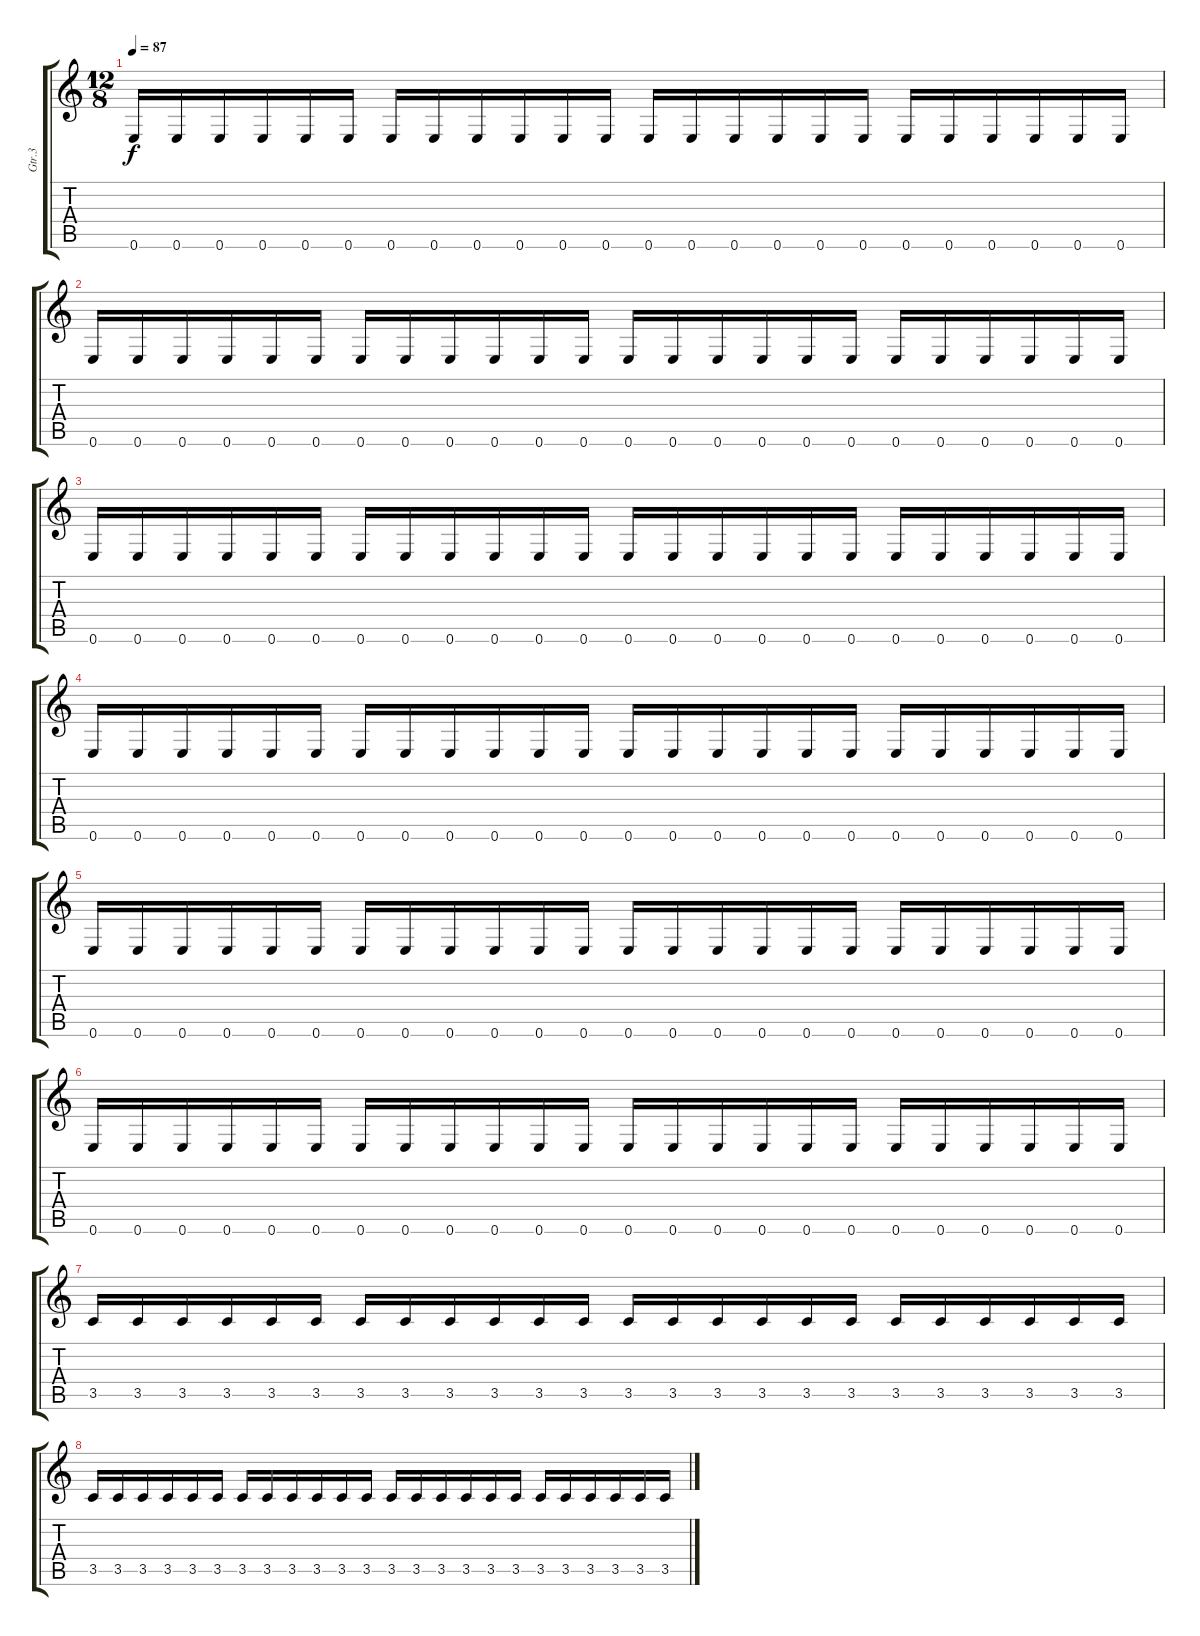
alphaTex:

\track ("Gtr.3" "Gtr.3") {instrument electricguitarclean}
\staff {score tabs}
\tuning (E4 B3 G3 D3 A2 E2) {hide}
\ts (12 8)
\tempo 87
\clef g2
\ks c
0.6.16{dy f} 0.6.16 0.6.16 0.6.16 0.6.16 0.6.16 0.6.16 0.6.16 0.6.16 0.6.16 0.6.16 0.6.16 0.6.16 0.6.16 0.6.16 0.6.16 0.6.16 0.6.16 0.6.16 0.6.16 0.6.16 0.6.16 0.6.16 0.6.16 |
0.6.16 0.6.16 0.6.16 0.6.16 0.6.16 0.6.16 0.6.16 0.6.16 0.6.16 0.6.16 0.6.16 0.6.16 0.6.16 0.6.16 0.6.16 0.6.16 0.6.16 0.6.16 0.6.16 0.6.16 0.6.16 0.6.16 0.6.16 0.6.16 |
0.6.16 0.6.16 0.6.16 0.6.16 0.6.16 0.6.16 0.6.16 0.6.16 0.6.16 0.6.16 0.6.16 0.6.16 0.6.16 0.6.16 0.6.16 0.6.16 0.6.16 0.6.16 0.6.16 0.6.16 0.6.16 0.6.16 0.6.16 0.6.16 |
0.6.16 0.6.16 0.6.16 0.6.16 0.6.16 0.6.16 0.6.16 0.6.16 0.6.16 0.6.16 0.6.16 0.6.16 0.6.16 0.6.16 0.6.16 0.6.16 0.6.16 0.6.16 0.6.16 0.6.16 0.6.16 0.6.16 0.6.16 0.6.16 |
0.6.16 0.6.16 0.6.16 0.6.16 0.6.16 0.6.16 0.6.16 0.6.16 0.6.16 0.6.16 0.6.16 0.6.16 0.6.16 0.6.16 0.6.16 0.6.16 0.6.16 0.6.16 0.6.16 0.6.16 0.6.16 0.6.16 0.6.16 0.6.16 |
0.6.16 0.6.16 0.6.16 0.6.16 0.6.16 0.6.16 0.6.16 0.6.16 0.6.16 0.6.16 0.6.16 0.6.16 0.6.16 0.6.16 0.6.16 0.6.16 0.6.16 0.6.16 0.6.16 0.6.16 0.6.16 0.6.16 0.6.16 0.6.16 |
3.5.16 3.5.16 3.5.16 3.5.16 3.5.16 3.5.16 3.5.16 3.5.16 3.5.16 3.5.16 3.5.16 3.5.16 3.5.16 3.5.16 3.5.16 3.5.16 3.5.16 3.5.16 3.5.16 3.5.16 3.5.16 3.5.16 3.5.16 3.5.16 |
3.5.16 3.5.16 3.5.16 3.5.16 3.5.16 3.5.16 3.5.16 3.5.16 3.5.16 3.5.16 3.5.16 3.5.16 3.5.16 3.5.16 3.5.16 3.5.16 3.5.16 3.5.16 3.5.16 3.5.16 3.5.16 3.5.16 3.5.16 3.5.16
